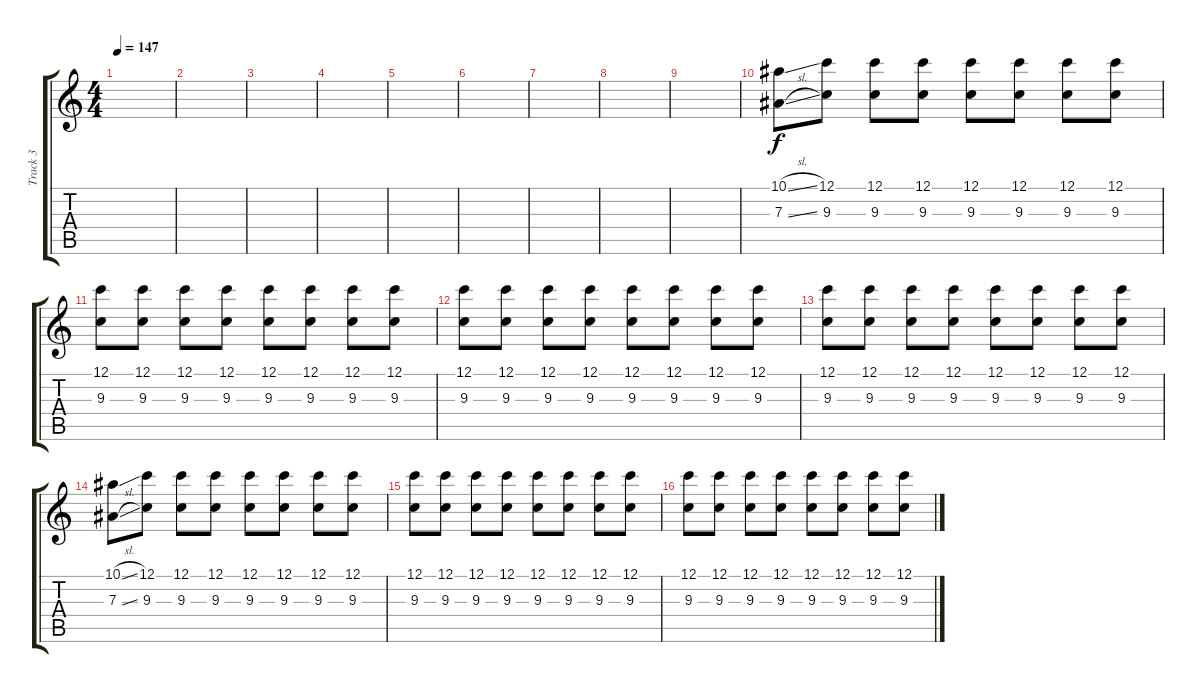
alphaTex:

\track ("Track 3" "Track 3") {instrument distortionguitar}
\staff {score tabs}
\tuning (C4 G3 Eb3 Bb2 F2 C2) {hide}
\ts (4 4)
\tempo 147
\clef g2
\ks c
|
|
|
|
|
|
|
|
|
(10.1{sl} 7.3{sl}).8 (12.1 9.3).8 (12.1 9.3).8 (12.1 9.3).8 (12.1 9.3).8 (12.1 9.3).8 (12.1 9.3).8 (12.1 9.3).8 |
(12.1 9.3).8 (12.1 9.3).8 (12.1 9.3).8 (12.1 9.3).8 (12.1 9.3).8 (12.1 9.3).8 (12.1 9.3).8 (12.1 9.3).8 |
(12.1 9.3).8 (12.1 9.3).8 (12.1 9.3).8 (12.1 9.3).8 (12.1 9.3).8 (12.1 9.3).8 (12.1 9.3).8 (12.1 9.3).8 |
(12.1 9.3).8 (12.1 9.3).8 (12.1 9.3).8 (12.1 9.3).8 (12.1 9.3).8 (12.1 9.3).8 (12.1 9.3).8 (12.1 9.3).8 |
(10.1{sl} 7.3{sl}).8 (12.1 9.3).8 (12.1 9.3).8 (12.1 9.3).8 (12.1 9.3).8 (12.1 9.3).8 (12.1 9.3).8 (12.1 9.3).8 |
(12.1 9.3).8 (12.1 9.3).8 (12.1 9.3).8 (12.1 9.3).8 (12.1 9.3).8 (12.1 9.3).8 (12.1 9.3).8 (12.1 9.3).8 |
(12.1 9.3).8 (12.1 9.3).8 (12.1 9.3).8 (12.1 9.3).8 (12.1 9.3).8 (12.1 9.3).8 (12.1 9.3).8 (12.1 9.3).8
